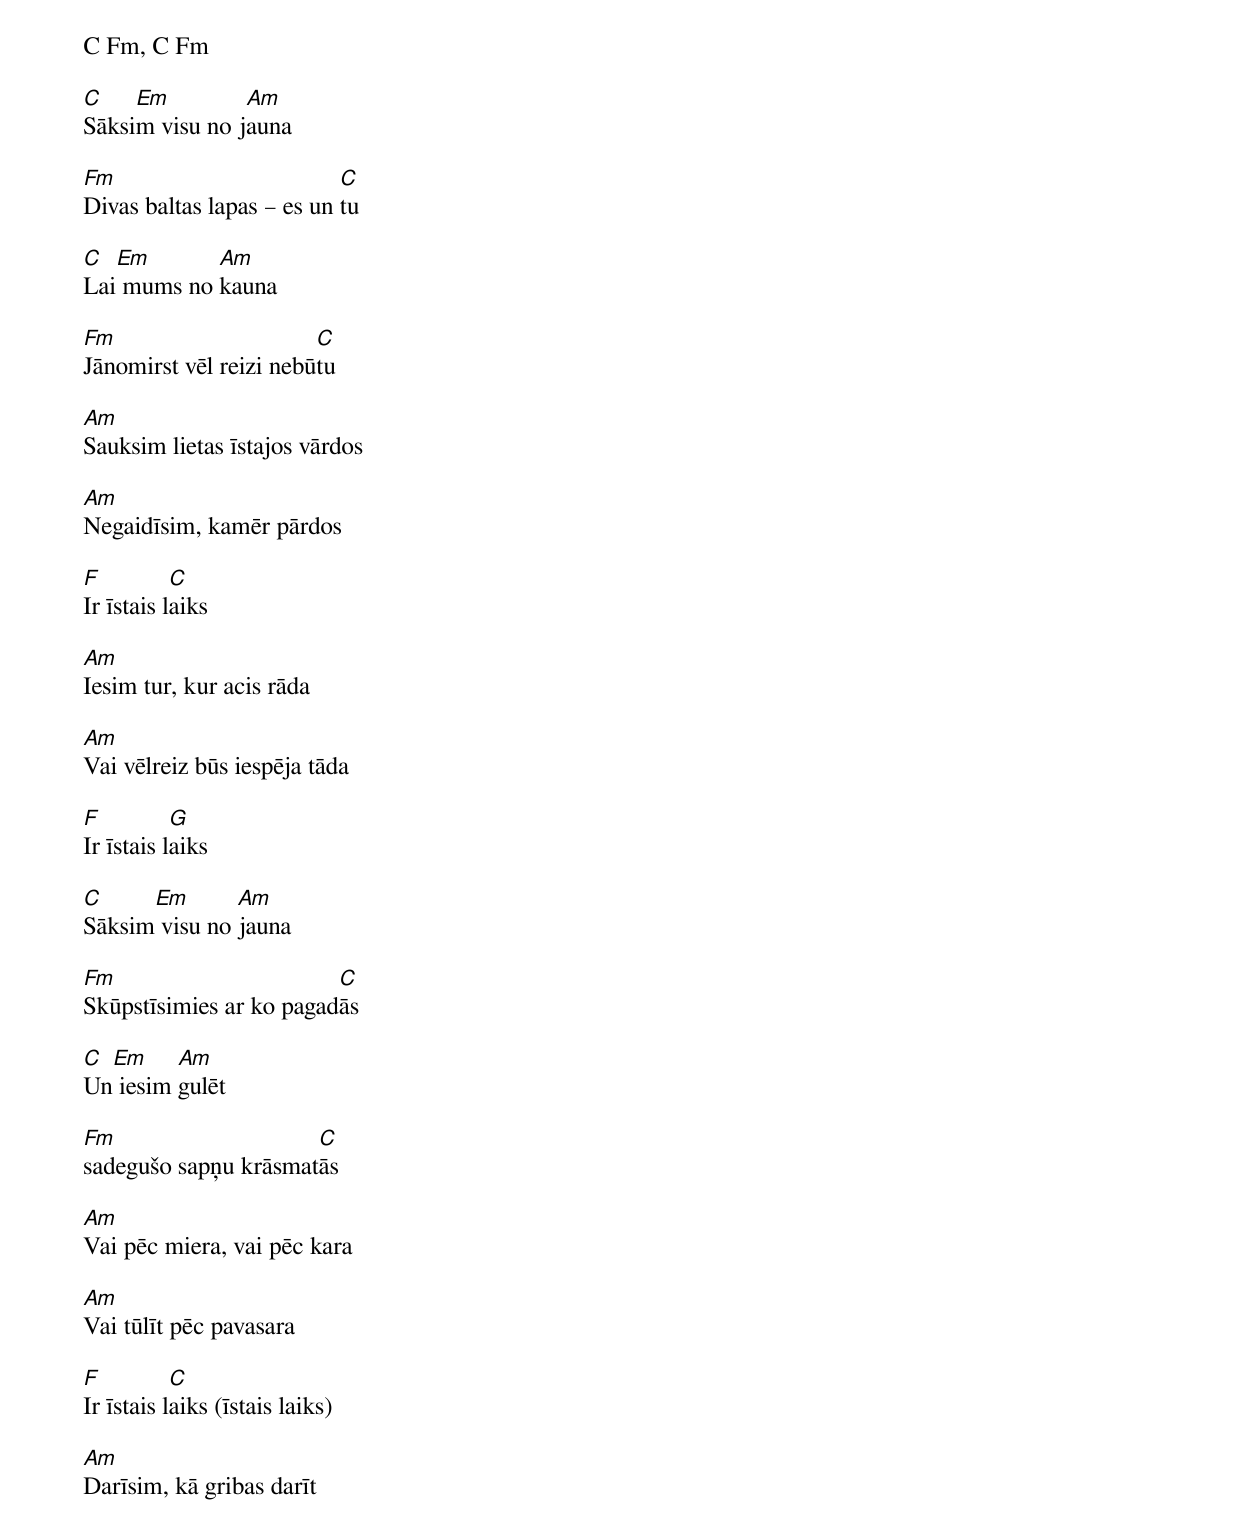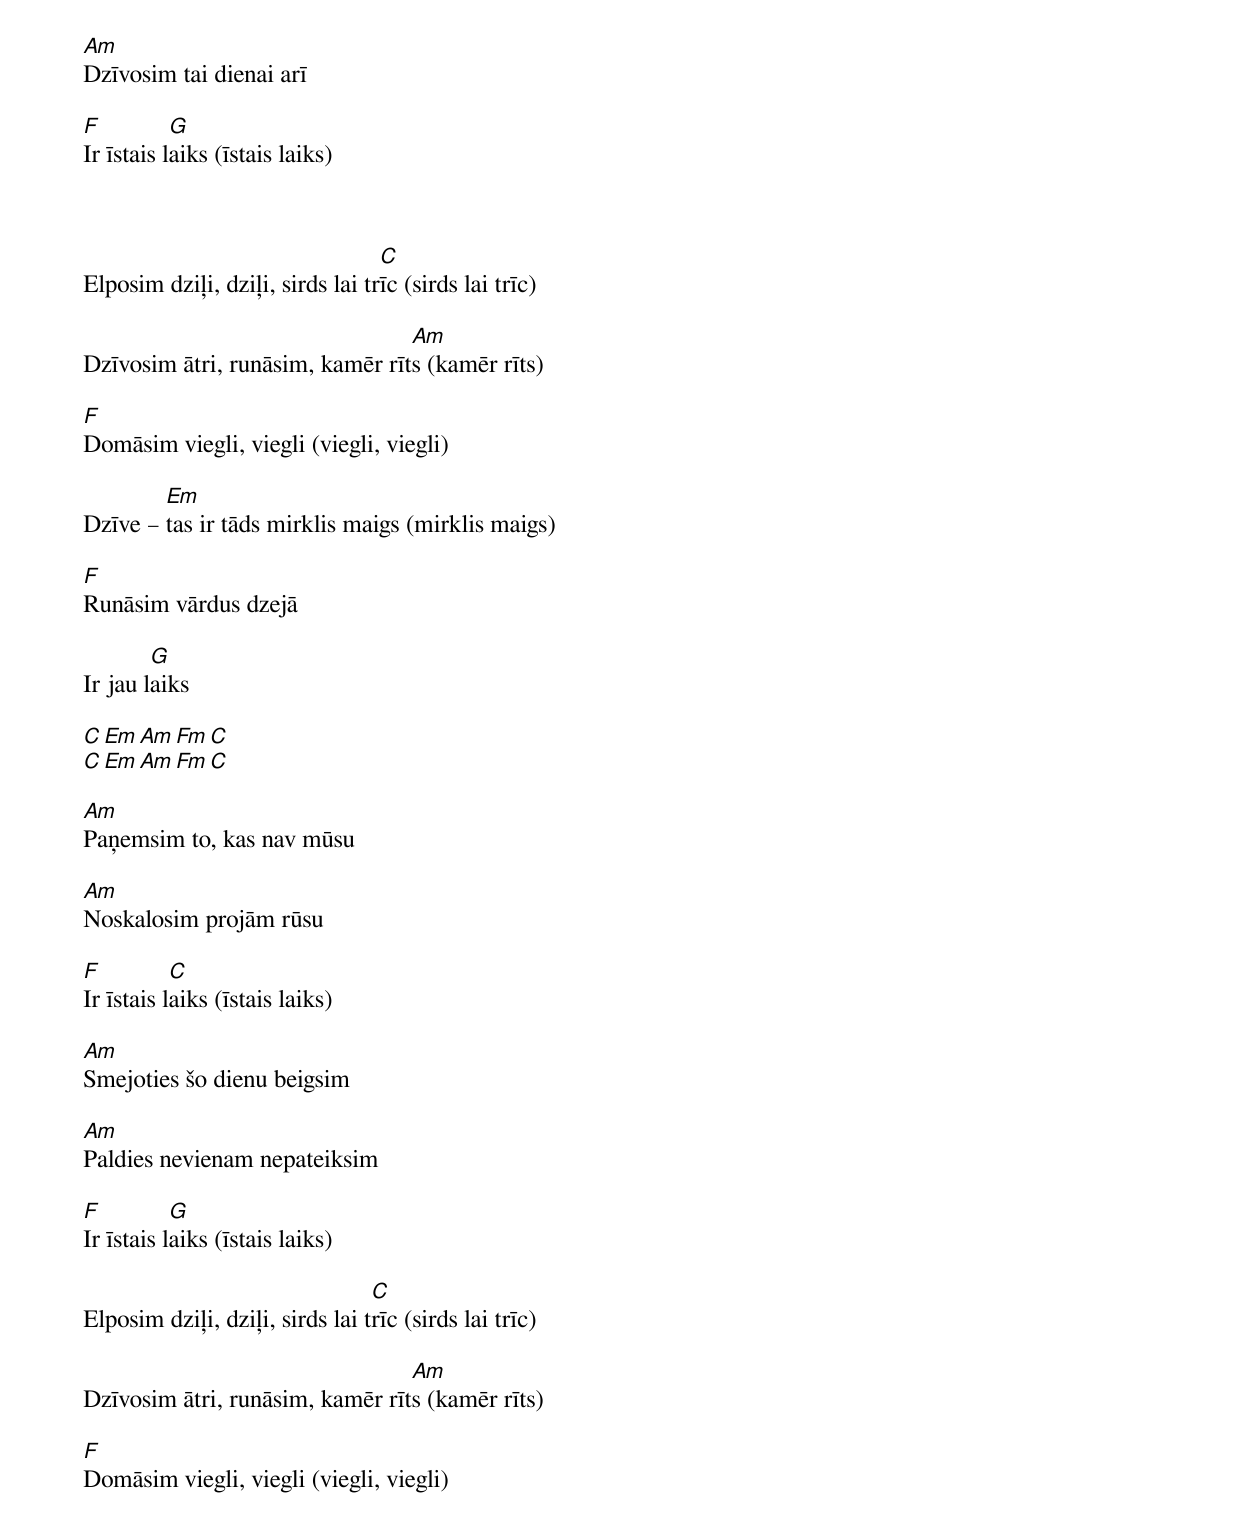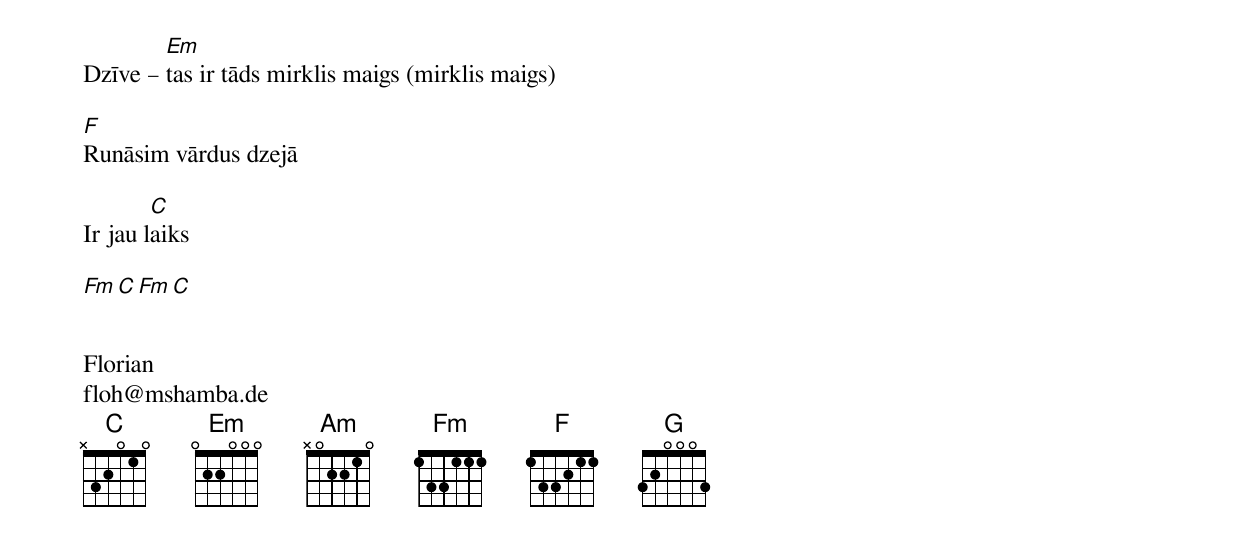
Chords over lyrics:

C Fm, C Fm

C    Em         Am
Sāksim visu no jauna

Fm                         C
Divas baltas lapas – es un tu

C  Em       Am
Lai mums no kauna

Fm                      C
Jānomirst vēl reizi nebūtu

Am
Sauksim lietas īstajos vārdos

Am
Negaidīsim, kamēr pārdos

F          C
Ir īstais laiks

Am
Iesim tur, kur acis rāda

Am
Vai vēlreiz būs iespēja tāda

F          G
Ir īstais laiks

C     Em       Am
Sāksim visu no jauna

Fm                       C
Skūpstīsimies ar ko pagadās

C Em     Am
Un iesim gulēt

Fm                    C
sadegušo sapņu krāsmatās

Am
Vai pēc miera, vai pēc kara

Am
Vai tūlīt pēc pavasara

F          C
Ir īstais laiks (īstais laiks)

Am
Darīsim, kā gribas darīt

Am
Dzīvosim tai dienai arī

F          G
Ir īstais laiks (īstais laiks)



                                  C
Elposim dziļi, dziļi, sirds lai trīc (sirds lai trīc)

                                 Am
Dzīvosim ātri, runāsim, kamēr rīts (kamēr rīts)

F
Domāsim viegli, viegli (viegli, viegli)

        Em
Dzīve – tas ir tāds mirklis maigs (mirklis maigs)

F
Runāsim vārdus dzejā

        G
Ir jau laiks

C Em Am Fm C
C Em Am Fm C

Am
Paņemsim to, kas nav mūsu

Am
Noskalosim projām rūsu

F          C
Ir īstais laiks (īstais laiks)

Am
Smejoties šo dienu beigsim

Am
Paldies nevienam nepateiksim

F          G
Ir īstais laiks (īstais laiks)

                                 C
Elposim dziļi, dziļi, sirds lai trīc (sirds lai trīc)

                                 Am
Dzīvosim ātri, runāsim, kamēr rīts (kamēr rīts)

F
Domāsim viegli, viegli (viegli, viegli)

        Em
Dzīve – tas ir tāds mirklis maigs (mirklis maigs)

F
Runāsim vārdus dzejā

        C
Ir jau laiks

Fm C Fm C


Florian
floh@mshamba.de
